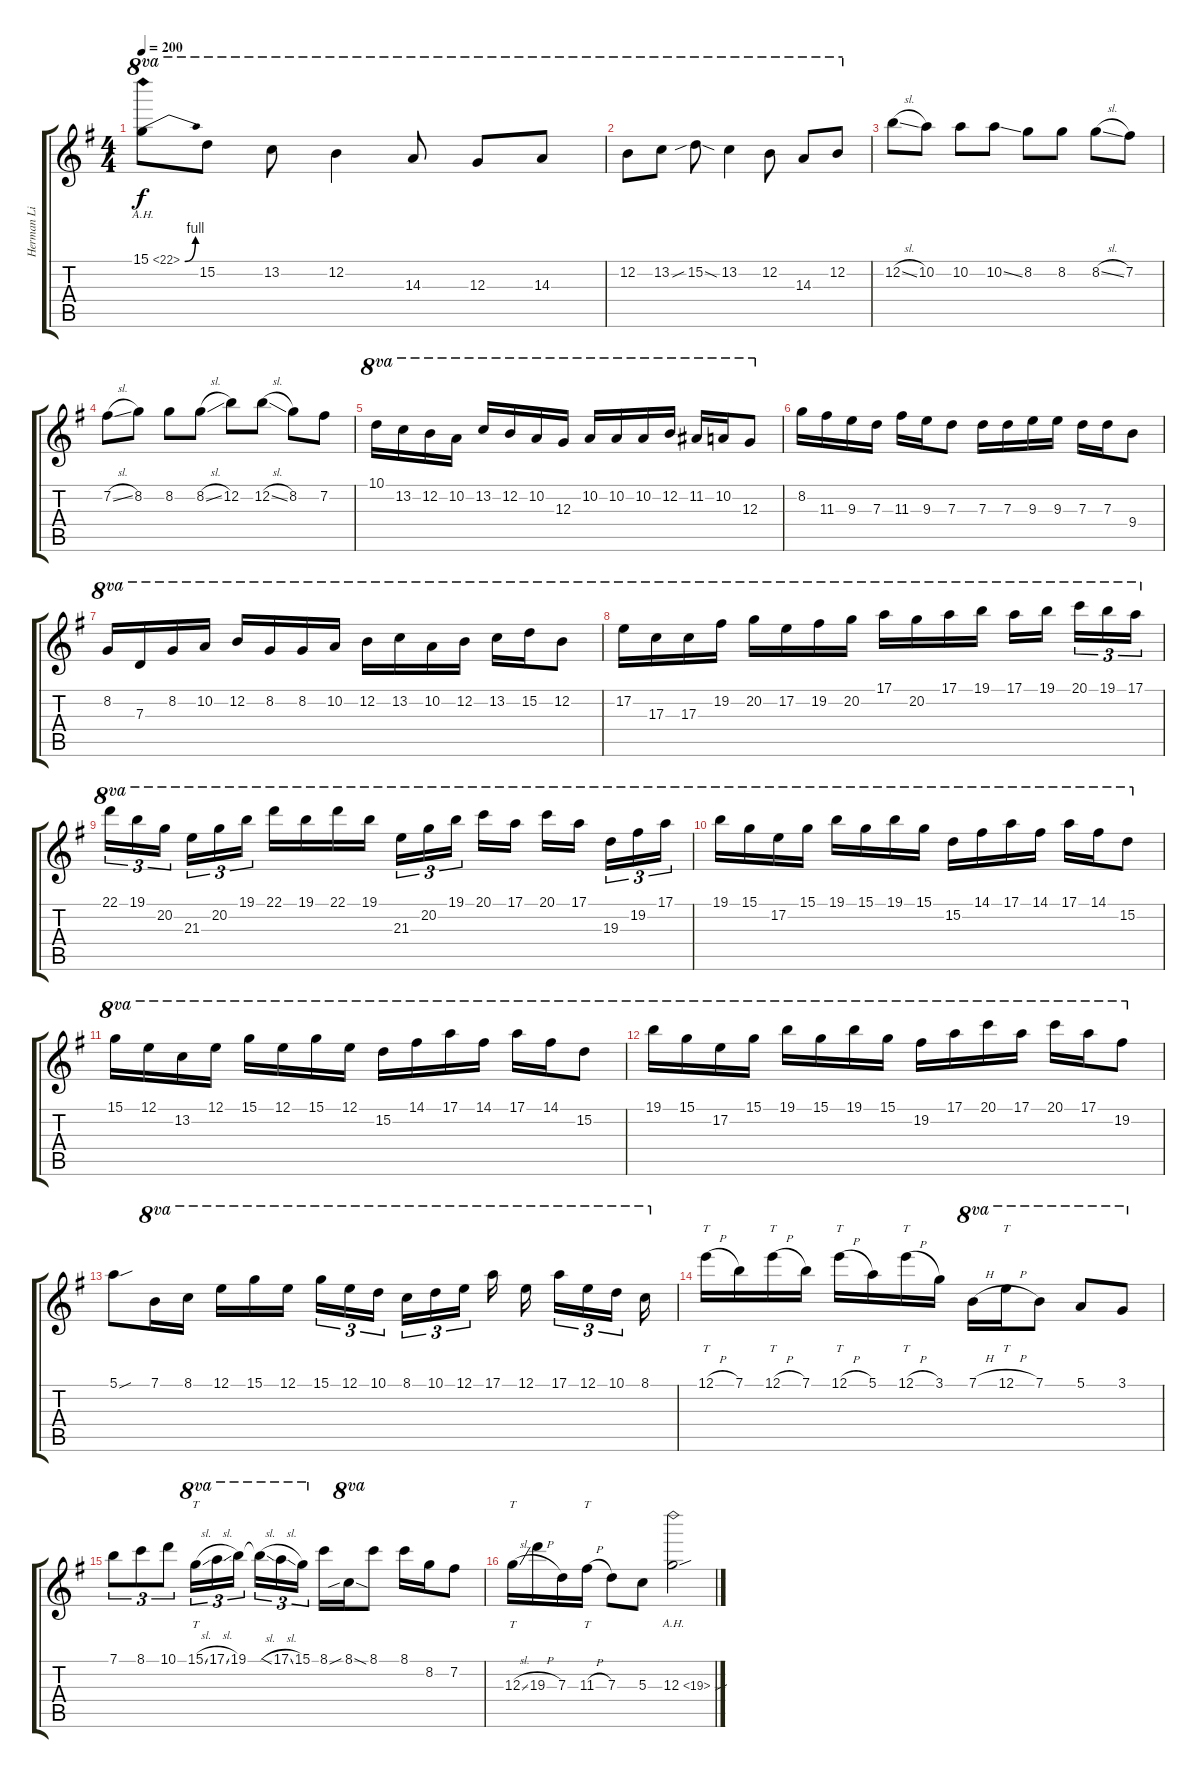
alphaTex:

\track ("Herman Li" "Herman Li") {instrument distortionguitar}
\staff {score tabs}
\tuning (E4 B3 G3 D3 A2 E2) {hide}
\ts (4 4)
\tempo 200
\clef g2
\ks g
15.1{be (bend 0 0 60 4) ah 7}.8{ot 8va dy f} 15.2.8{ot 8va} 13.2.8{ot 8va} 12.2.4{ot 8va} 14.3.8{ot 8va} 12.3.8{ot 8va} 14.3.8{ot 8va} |
12.2.8{ot 8va} 13.2.8{ot 8va} 15.2{sib sod}.8{ot 8va} 13.2.4{ot 8va} 12.2.8{ot 8va} 14.3.8{ot 8va} 12.2.8{ot 8va} |
12.2{sl}.8 10.2.8 10.2.8 10.2{ss}.8 8.2.8 8.2.8 8.2{sl}.8 7.2.8 |
7.2{sl}.8 8.2.8 8.2.8 8.2{sl}.8 12.2.8 12.2{sl}.8 8.2.8 7.2.8 |
10.1.16{ot 8va} 13.2.16{ot 8va} 12.2.16{ot 8va} 10.2.16{ot 8va} 13.2.16{ot 8va} 12.2.16{ot 8va} 10.2.16{ot 8va} 12.3.16{ot 8va} 10.2.16{ot 8va} 10.2.16{ot 8va} 10.2.16{ot 8va} 12.2.16{ot 8va} 11.2.16{ot 8va} 10.2.16{ot 8va} 12.3.8{ot 8va} |
8.2.16 11.3.16 9.3.16 7.3.16 11.3.16 9.3.16 7.3.8 7.3.16 7.3.16 9.3.16 9.3.16 7.3.16 7.3.16 9.4.8 |
8.2.16{ot 8va} 7.3.16{ot 8va} 8.2.16{ot 8va} 10.2.16{ot 8va} 12.2.16{ot 8va} 8.2.16{ot 8va} 8.2.16{ot 8va} 10.2.16{ot 8va} 12.2.16{ot 8va} 13.2.16{ot 8va} 10.2.16{ot 8va} 12.2.16{ot 8va} 13.2.16{ot 8va} 15.2.16{ot 8va} 12.2.8{ot 8va} |
17.2.16{ot 8va} 17.3.16{ot 8va} 17.3.16{ot 8va} 19.2.16{ot 8va} 20.2.16{ot 8va} 17.2.16{ot 8va} 19.2.16{ot 8va} 20.2.16{ot 8va} 17.1.16{ot 8va} 20.2.16{ot 8va} 17.1.16{ot 8va} 19.1.16{ot 8va} 17.1.16{ot 8va} 19.1.16{ot 8va beam splitsecondary} 20.1.16{tu (3 2) ot 8va} 19.1.16{tu (3 2) ot 8va} 17.1.16{tu (3 2) ot 8va} |
22.1.16{tu (3 2) ot 8va} 19.1.16{tu (3 2) ot 8va} 20.2.16{tu (3 2) ot 8va beam splitsecondary} 21.3.16{tu (3 2) ot 8va} 20.2.16{tu (3 2) ot 8va} 19.1.16{tu (3 2) ot 8va} 22.1.16{ot 8va} 19.1.16{ot 8va} 22.1.16{ot 8va} 19.1.16{ot 8va} 21.3.16{tu (3 2) ot 8va} 20.2.16{tu (3 2) ot 8va} 19.1.16{tu (3 2) ot 8va beam splitsecondary} 20.1.16{ot 8va} 17.1.16{ot 8va} 20.1.16{ot 8va} 17.1.16{ot 8va beam splitsecondary} 19.3.16{tu (3 2) ot 8va} 19.2.16{tu (3 2) ot 8va} 17.1.16{tu (3 2) ot 8va} |
19.1.16{ot 8va} 15.1.16{ot 8va} 17.2.16{ot 8va} 15.1.16{ot 8va} 19.1.16{ot 8va} 15.1.16{ot 8va} 19.1.16{ot 8va} 15.1.16{ot 8va} 15.2.16{ot 8va} 14.1.16{ot 8va} 17.1.16{ot 8va} 14.1.16{ot 8va} 17.1.16{ot 8va} 14.1.16{ot 8va} 15.2.8{ot 8va} |
15.1.16{ot 8va} 12.1.16{ot 8va} 13.2.16{ot 8va} 12.1.16{ot 8va} 15.1.16{ot 8va} 12.1.16{ot 8va} 15.1.16{ot 8va} 12.1.16{ot 8va} 15.2.16{ot 8va} 14.1.16{ot 8va} 17.1.16{ot 8va} 14.1.16{ot 8va} 17.1.16{ot 8va} 14.1.16{ot 8va} 15.2.8{ot 8va} |
19.1.16{ot 8va} 15.1.16{ot 8va} 17.2.16{ot 8va} 15.1.16{ot 8va} 19.1.16{ot 8va} 15.1.16{ot 8va} 19.1.16{ot 8va} 15.1.16{ot 8va} 19.2.16{ot 8va} 17.1.16{ot 8va} 20.1.16{ot 8va} 17.1.16{ot 8va} 20.1.16{ot 8va} 17.1.16{ot 8va} 19.2.8{ot 8va} |
5.1{sou}.8 7.1.16{ot 8va} 8.1.16{ot 8va} 12.1.16{ot 8va} 15.1.16{ot 8va} 12.1.16{ot 8va beam splitsecondary} 15.1.16{tu (3 2) ot 8va} 12.1.16{tu (3 2) ot 8va} 10.1.16{tu (3 2) ot 8va beam splitsecondary} 8.1.16{tu (3 2) ot 8va} 10.1.16{tu (3 2) ot 8va} 12.1.16{tu (3 2) ot 8va beam splitsecondary} 17.1.16{ot 8va} 12.1.16{ot 8va beam splitsecondary} 17.1.16{tu (3 2) ot 8va} 12.1.16{tu (3 2) ot 8va} 10.1.16{tu (3 2) ot 8va beam splitsecondary} 8.1.16{ot 8va} |
12.1{h}.16{tt} 7.1.16 12.1{h}.16{tt} 7.1.16 12.1{h}.16{tt} 5.1.16 12.1{h}.16{tt} 3.1.16 7.1{h}.16{ot 8va} 12.1{h}.16{tt ot 8va} 7.1.8{ot 8va} 5.1.8{ot 8va} 3.1.8{ot 8va} |
7.1.8{tu (3 2)} 8.1.8{tu (3 2)} 10.1.8{tu (3 2)} 15.1{sl}.16{tt tu (3 2) ot 8va} 17.1{sl}.16{tu (3 2) ot 8va} 19.1.16{tu (3 2) ot 8va beam splitsecondary} 19.1{sl t}.16{tu (3 2) ot 8va} 17.1{sl}.16{tu (3 2) ot 8va} 15.1.16{tu (3 2) ot 8va} 8.1.16 8.1{sib sod}.16{ot 8va} 8.1.8 8.1.16 8.2.16 7.2.8 |
12.3{sl}.16{tt} 19.3{h}.16 7.3.16 11.3{h}.16{tt} 7.3.8 5.3.8 12.3{ah 7 sou}.2
